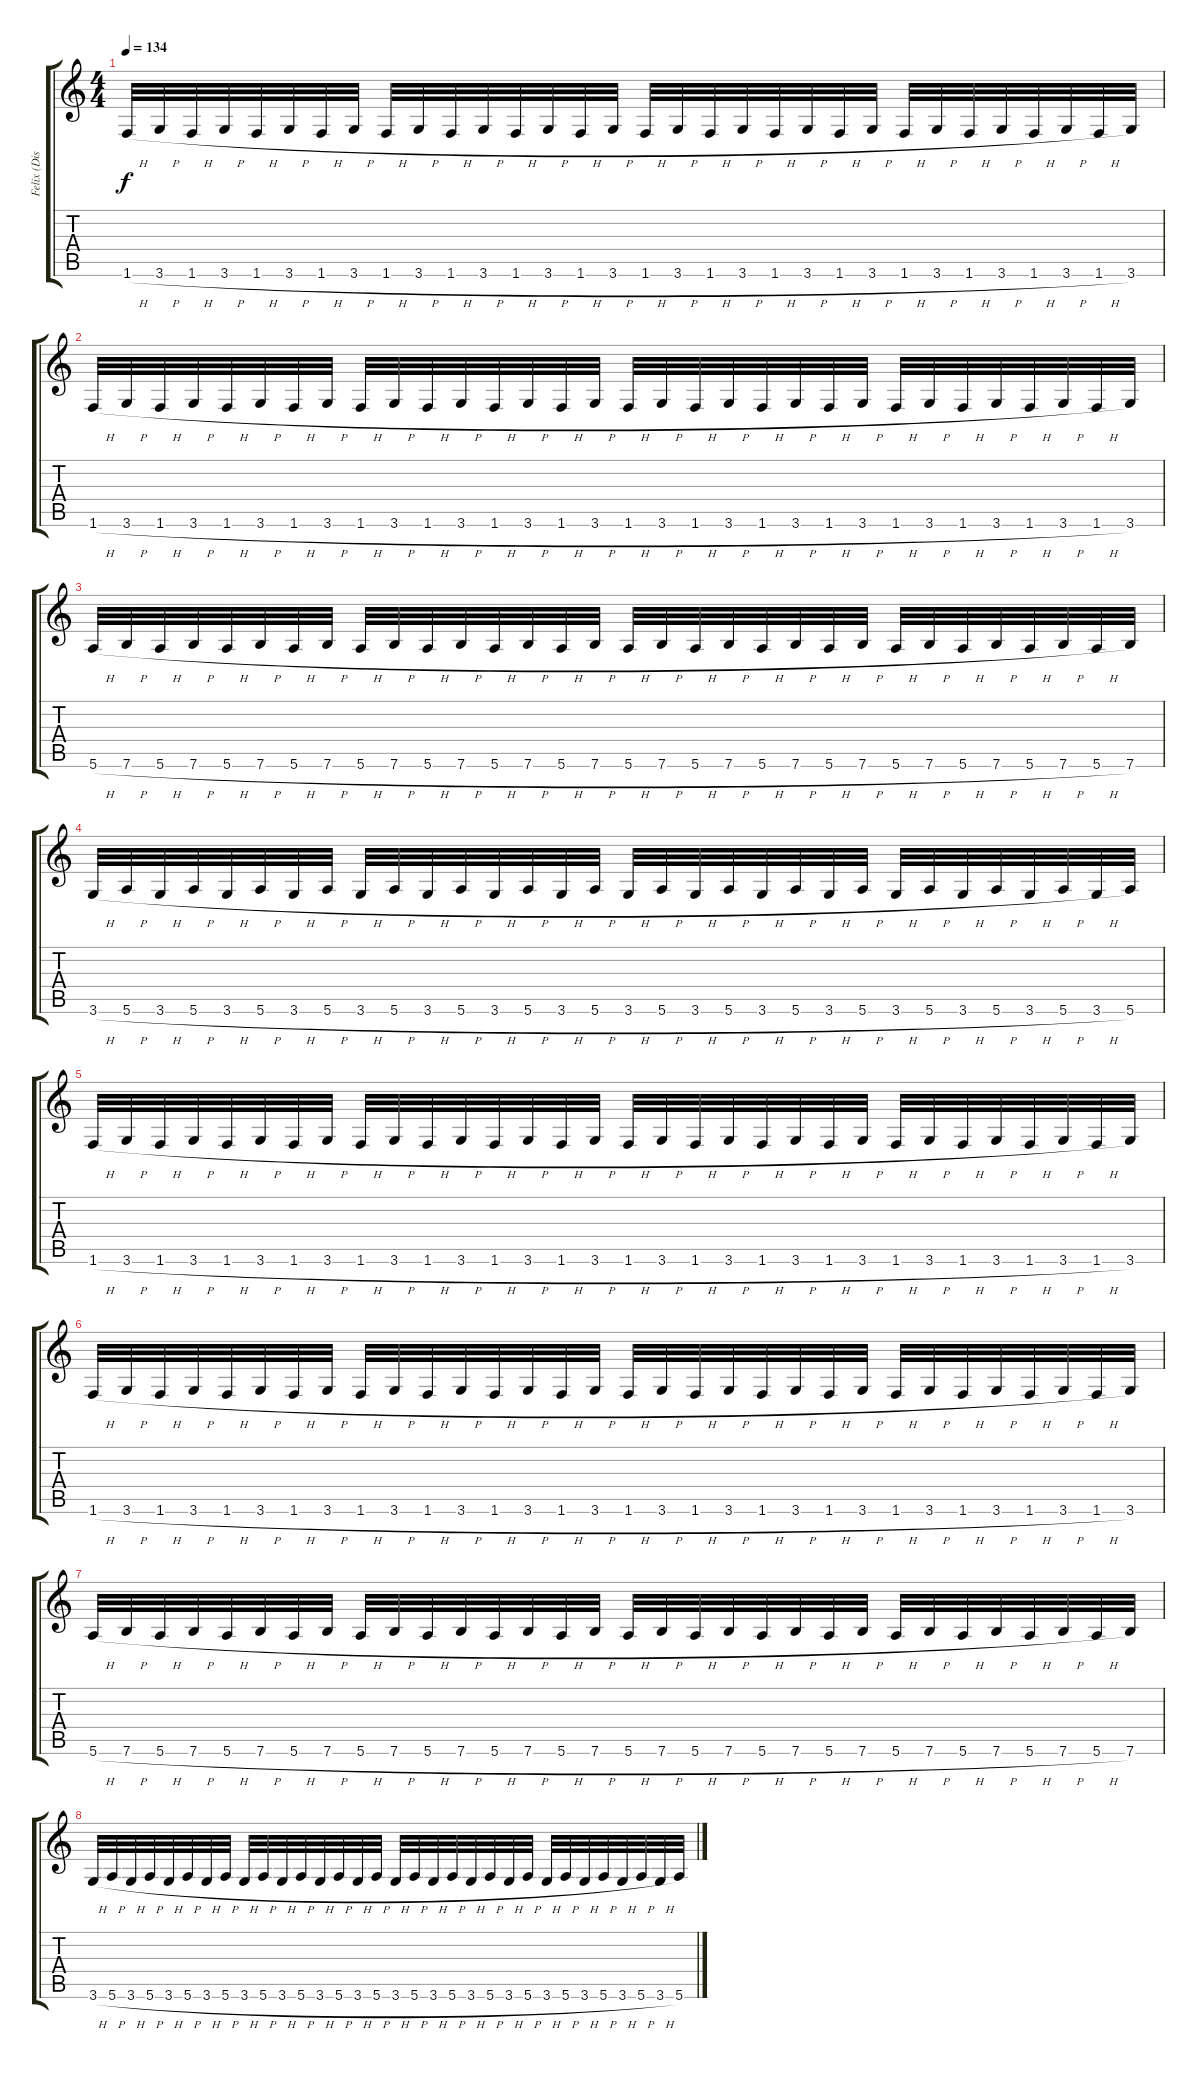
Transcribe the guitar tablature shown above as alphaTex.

\track ("Felix (Dist.-Guitar)" "Felix (Dis") {instrument distortionguitar}
\staff {score tabs}
\tuning (E4 B3 G3 D3 A2 E2) {hide}
\ts (4 4)
\tempo 134
\clef g2
\ks c
1.6{h}.32{dy f} 3.6{h}.32 1.6{h}.32 3.6{h}.32 1.6{h}.32 3.6{h}.32 1.6{h}.32 3.6{h}.32 1.6{h}.32 3.6{h}.32 1.6{h}.32 3.6{h}.32 1.6{h}.32 3.6{h}.32 1.6{h}.32 3.6{h}.32 1.6{h}.32 3.6{h}.32 1.6{h}.32 3.6{h}.32 1.6{h}.32 3.6{h}.32 1.6{h}.32 3.6{h}.32 1.6{h}.32 3.6{h}.32 1.6{h}.32 3.6{h}.32 1.6{h}.32 3.6{h}.32 1.6{h}.32 3.6.32 |
1.6{h}.32 3.6{h}.32 1.6{h}.32 3.6{h}.32 1.6{h}.32 3.6{h}.32 1.6{h}.32 3.6{h}.32 1.6{h}.32 3.6{h}.32 1.6{h}.32 3.6{h}.32 1.6{h}.32 3.6{h}.32 1.6{h}.32 3.6{h}.32 1.6{h}.32 3.6{h}.32 1.6{h}.32 3.6{h}.32 1.6{h}.32 3.6{h}.32 1.6{h}.32 3.6{h}.32 1.6{h}.32 3.6{h}.32 1.6{h}.32 3.6{h}.32 1.6{h}.32 3.6{h}.32 1.6{h}.32 3.6.32 |
5.6{h}.32 7.6{h}.32 5.6{h}.32 7.6{h}.32 5.6{h}.32 7.6{h}.32 5.6{h}.32 7.6{h}.32 5.6{h}.32 7.6{h}.32 5.6{h}.32 7.6{h}.32 5.6{h}.32 7.6{h}.32 5.6{h}.32 7.6{h}.32 5.6{h}.32 7.6{h}.32 5.6{h}.32 7.6{h}.32 5.6{h}.32 7.6{h}.32 5.6{h}.32 7.6{h}.32 5.6{h}.32 7.6{h}.32 5.6{h}.32 7.6{h}.32 5.6{h}.32 7.6{h}.32 5.6{h}.32 7.6.32 |
3.6{h}.32 5.6{h}.32 3.6{h}.32 5.6{h}.32 3.6{h}.32 5.6{h}.32 3.6{h}.32 5.6{h}.32 3.6{h}.32 5.6{h}.32 3.6{h}.32 5.6{h}.32 3.6{h}.32 5.6{h}.32 3.6{h}.32 5.6{h}.32 3.6{h}.32 5.6{h}.32 3.6{h}.32 5.6{h}.32 3.6{h}.32 5.6{h}.32 3.6{h}.32 5.6{h}.32 3.6{h}.32 5.6{h}.32 3.6{h}.32 5.6{h}.32 3.6{h}.32 5.6{h}.32 3.6{h}.32 5.6.32 |
1.6{h}.32 3.6{h}.32 1.6{h}.32 3.6{h}.32 1.6{h}.32 3.6{h}.32 1.6{h}.32 3.6{h}.32 1.6{h}.32 3.6{h}.32 1.6{h}.32 3.6{h}.32 1.6{h}.32 3.6{h}.32 1.6{h}.32 3.6{h}.32 1.6{h}.32 3.6{h}.32 1.6{h}.32 3.6{h}.32 1.6{h}.32 3.6{h}.32 1.6{h}.32 3.6{h}.32 1.6{h}.32 3.6{h}.32 1.6{h}.32 3.6{h}.32 1.6{h}.32 3.6{h}.32 1.6{h}.32 3.6.32 |
1.6{h}.32 3.6{h}.32 1.6{h}.32 3.6{h}.32 1.6{h}.32 3.6{h}.32 1.6{h}.32 3.6{h}.32 1.6{h}.32 3.6{h}.32 1.6{h}.32 3.6{h}.32 1.6{h}.32 3.6{h}.32 1.6{h}.32 3.6{h}.32 1.6{h}.32 3.6{h}.32 1.6{h}.32 3.6{h}.32 1.6{h}.32 3.6{h}.32 1.6{h}.32 3.6{h}.32 1.6{h}.32 3.6{h}.32 1.6{h}.32 3.6{h}.32 1.6{h}.32 3.6{h}.32 1.6{h}.32 3.6.32 |
5.6{h}.32 7.6{h}.32 5.6{h}.32 7.6{h}.32 5.6{h}.32 7.6{h}.32 5.6{h}.32 7.6{h}.32 5.6{h}.32 7.6{h}.32 5.6{h}.32 7.6{h}.32 5.6{h}.32 7.6{h}.32 5.6{h}.32 7.6{h}.32 5.6{h}.32 7.6{h}.32 5.6{h}.32 7.6{h}.32 5.6{h}.32 7.6{h}.32 5.6{h}.32 7.6{h}.32 5.6{h}.32 7.6{h}.32 5.6{h}.32 7.6{h}.32 5.6{h}.32 7.6{h}.32 5.6{h}.32 7.6.32 |
3.6{h}.32 5.6{h}.32 3.6{h}.32 5.6{h}.32 3.6{h}.32 5.6{h}.32 3.6{h}.32 5.6{h}.32 3.6{h}.32 5.6{h}.32 3.6{h}.32 5.6{h}.32 3.6{h}.32 5.6{h}.32 3.6{h}.32 5.6{h}.32 3.6{h}.32 5.6{h}.32 3.6{h}.32 5.6{h}.32 3.6{h}.32 5.6{h}.32 3.6{h}.32 5.6{h}.32 3.6{h}.32 5.6{h}.32 3.6{h}.32 5.6{h}.32 3.6{h}.32 5.6{h}.32 3.6{h}.32 5.6.32
